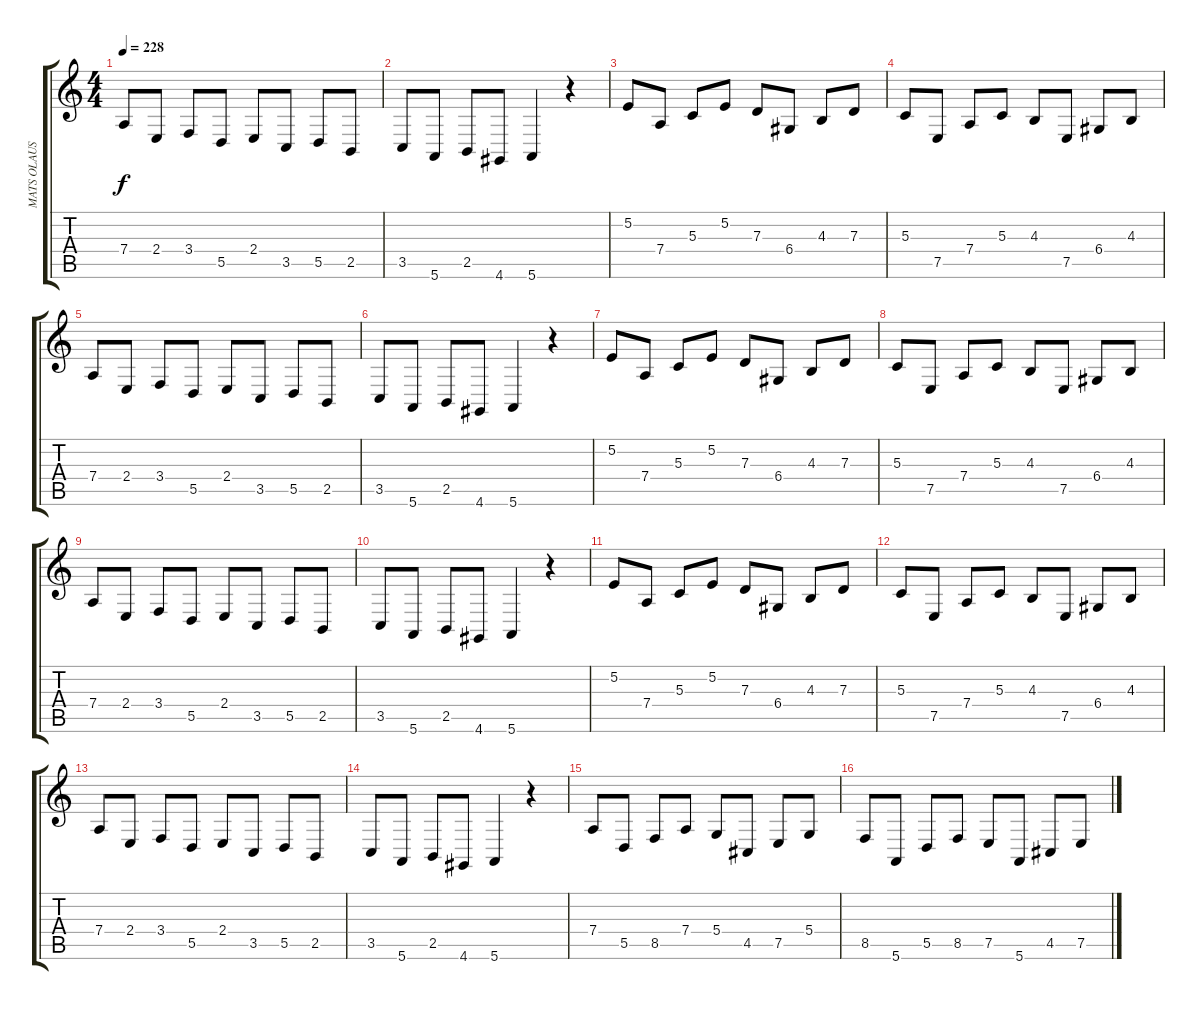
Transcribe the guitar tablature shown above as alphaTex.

\track ("MATS OLAUSSON" "MATS OLAUS") {instrument reedorgan}
\staff {score tabs}
\tuning (E4 B3 G3 D3 A2 E2) {hide}
\ts (4 4)
\tempo 228
\clef g2
\ks c
7.4.8{dy f} 2.4.8 3.4.8 5.5.8 2.4.8 3.5.8 5.5.8 2.5.8 |
3.5.8 5.6.8 2.5.8 4.6.8 5.6.4 r.4 |
5.2.8 7.4.8 5.3.8 5.2.8 7.3.8 6.4.8 4.3.8 7.3.8 |
5.3.8 7.5.8 7.4.8 5.3.8 4.3.8 7.5.8 6.4.8 4.3.8 |
7.4.8 2.4.8 3.4.8 5.5.8 2.4.8 3.5.8 5.5.8 2.5.8 |
3.5.8 5.6.8 2.5.8 4.6.8 5.6.4 r.4 |
5.2.8 7.4.8 5.3.8 5.2.8 7.3.8 6.4.8 4.3.8 7.3.8 |
5.3.8 7.5.8 7.4.8 5.3.8 4.3.8 7.5.8 6.4.8 4.3.8 |
7.4.8 2.4.8 3.4.8 5.5.8 2.4.8 3.5.8 5.5.8 2.5.8 |
3.5.8 5.6.8 2.5.8 4.6.8 5.6.4 r.4 |
5.2.8 7.4.8 5.3.8 5.2.8 7.3.8 6.4.8 4.3.8 7.3.8 |
5.3.8 7.5.8 7.4.8 5.3.8 4.3.8 7.5.8 6.4.8 4.3.8 |
7.4.8 2.4.8 3.4.8 5.5.8 2.4.8 3.5.8 5.5.8 2.5.8 |
3.5.8 5.6.8 2.5.8 4.6.8 5.6.4 r.4 |
7.4.8 5.5.8 8.5.8 7.4.8 5.4.8 4.5.8 7.5.8 5.4.8 |
8.5.8 5.6.8 5.5.8 8.5.8 7.5.8 5.6.8 4.5.8 7.5.8
